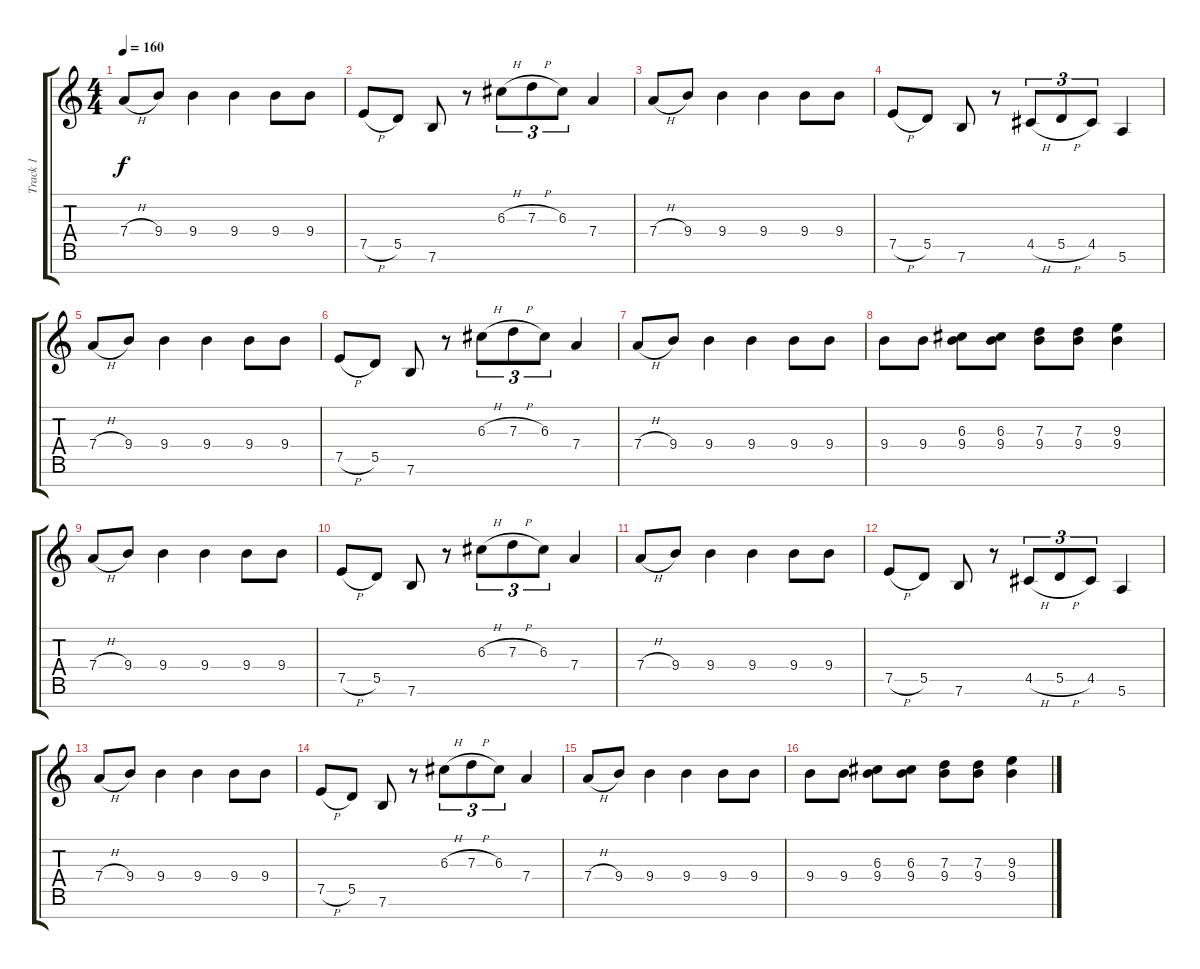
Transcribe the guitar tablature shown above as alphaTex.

\track ("Track 1" "Track 1") {instrument distortionguitar}
\staff {score tabs}
\tuning (E4 B3 G3 D3 A2 E2 B1) {hide}
\ts (4 4)
\section ("" "")
\tempo 160
\clef g2
\ks c
7.4{h}.8{dy f instrument distortionguitar} 9.4.8 9.4.4 9.4.4 9.4.8 9.4.8 |
7.5{h}.8 5.5.8 7.6.8 r.8 6.3{h}.8{tu (3 2)} 7.3{h}.8{tu (3 2)} 6.3.8{tu (3 2)} 7.4.4 |
7.4{h}.8 9.4.8 9.4.4 9.4.4 9.4.8 9.4.8 |
7.5{h}.8 5.5.8 7.6.8 r.8 4.5{h}.8{tu (3 2)} 5.5{h}.8{tu (3 2)} 4.5.8{tu (3 2)} 5.6.4 |
7.4{h}.8 9.4.8 9.4.4 9.4.4 9.4.8 9.4.8 |
7.5{h}.8 5.5.8 7.6.8 r.8 6.3{h}.8{tu (3 2)} 7.3{h}.8{tu (3 2)} 6.3.8{tu (3 2)} 7.4.4 |
7.4{h}.8 9.4.8 9.4.4 9.4.4 9.4.8 9.4.8 |
9.4.8 9.4.8 (6.3 9.4).8 (6.3 9.4).8 (7.3 9.4).8 (7.3 9.4).8 (9.3 9.4).4 |
7.4{h}.8 9.4.8 9.4.4 9.4.4 9.4.8 9.4.8 |
7.5{h}.8 5.5.8 7.6.8 r.8 6.3{h}.8{tu (3 2)} 7.3{h}.8{tu (3 2)} 6.3.8{tu (3 2)} 7.4.4 |
7.4{h}.8 9.4.8 9.4.4 9.4.4 9.4.8 9.4.8 |
7.5{h}.8 5.5.8 7.6.8 r.8 4.5{h}.8{tu (3 2)} 5.5{h}.8{tu (3 2)} 4.5.8{tu (3 2)} 5.6.4 |
7.4{h}.8 9.4.8 9.4.4 9.4.4 9.4.8 9.4.8 |
7.5{h}.8 5.5.8 7.6.8 r.8 6.3{h}.8{tu (3 2)} 7.3{h}.8{tu (3 2)} 6.3.8{tu (3 2)} 7.4.4 |
7.4{h}.8 9.4.8 9.4.4 9.4.4 9.4.8 9.4.8 |
9.4.8 9.4.8 (6.3 9.4).8 (6.3 9.4).8 (7.3 9.4).8 (7.3 9.4).8 (9.3 9.4).4
